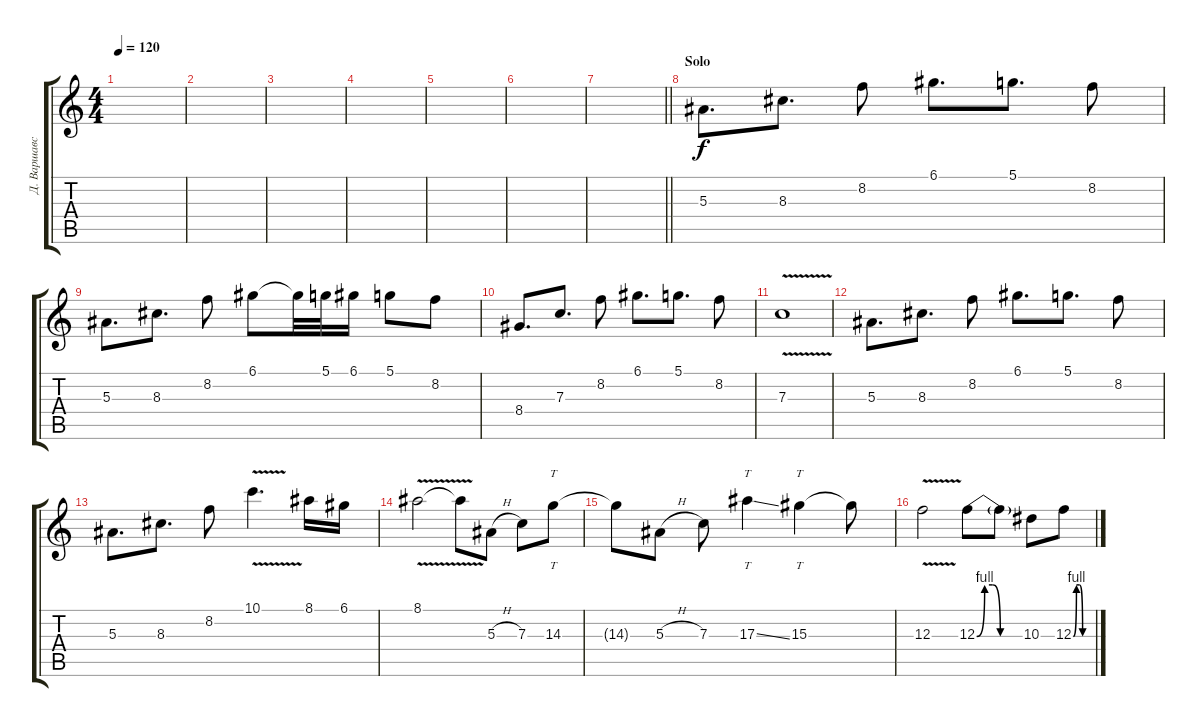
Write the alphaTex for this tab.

\track ("Д. Варшавский" "Д. Варшавс") {instrument distortionguitar}
\staff {score tabs}
\tuning (D4 A3 F3 C3 G2 C2) {hide}
\ts (4 4)
\tempo 120
\clef g2
\ks c
|
|
|
|
|
|
\barLineRight lightlight
|
\section ("" "Solo")
5.3.8{d} 8.3.8{d} 8.2.8 6.1.8{d} 5.1.8{d} 8.2.8 |
5.3.8{d} 8.3.8{d} 8.2.8 6.1.8 6.1{t}.32 5.1.32 6.1.16 5.1.8 8.2.8 |
8.4.8{d} 7.3.8{d} 8.2.8 6.1.8{d} 5.1.8{d} 8.2.8 |
7.3{v}.1 |
5.3.8{d} 8.3.8{d} 8.2.8 6.1.8{d} 5.1.8{d} 8.2.8 |
5.3.8{d} 8.3.8{d} 8.2.8 10.1{v}.4{d} 8.1.16 6.1.16 |
8.1{v}.2 8.1{t}.8 5.3{h}.8 7.3.8 14.3.8{tt} |
14.3{t}.8 5.3{h}.8 7.3.8 17.3{ss}.4{tt} 15.3.4{tt} 15.3{t}.8 |
12.3{v}.2 12.3{be (custom 0 0 10 4 20 4 30 0 60 0)}.8 12.3{t}.8 10.3.8 12.3{be (custom 0 0 10 4 20 4 30 0 60 0)}.8
